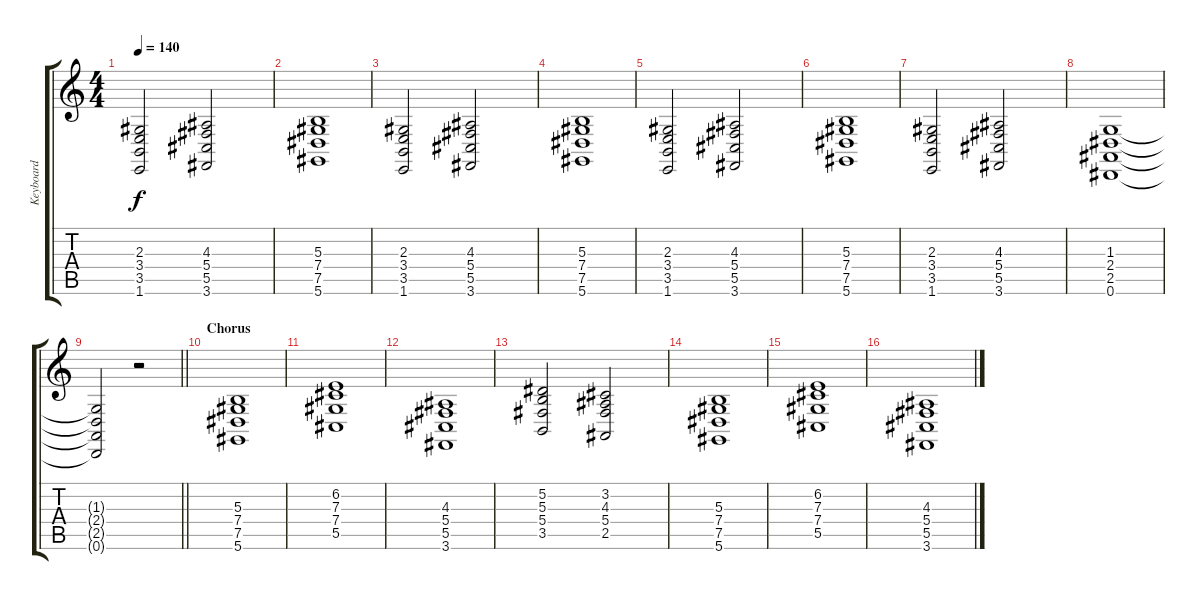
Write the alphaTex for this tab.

\track ("Keyboard" "Keyboard") {instrument synthstrings1}
\staff {score tabs}
\tuning (Eb4 Bb3 Gb3 Db3 Ab2 Eb2) {hide}
\ts (4 4)
\tempo 140
\clef g2
\ks c
(2.3 3.4 3.5 1.6).2{dy f} (4.3 5.4 5.5 3.6).2 |
(5.3 7.4 7.5 5.6).1 |
(2.3 3.4 3.5 1.6).2 (4.3 5.4 5.5 3.6).2 |
(5.3 7.4 7.5 5.6).1 |
(2.3 3.4 3.5 1.6).2 (4.3 5.4 5.5 3.6).2 |
(5.3 7.4 7.5 5.6).1 |
(2.3 3.4 3.5 1.6).2 (4.3 5.4 5.5 3.6).2 |
(1.3 2.4 2.5 0.6).1 |
\barLineRight lightlight
(1.3{t} 2.4{t} 2.5{t} 0.6{t}).2 r.2 |
\section ("" "Chorus")
(5.3 7.4 7.5 5.6).1 |
(6.2 7.3 7.4 5.5).1 |
(4.3 5.4 5.5 3.6).1 |
(5.2 5.3 5.4 3.5).2 (3.2 4.3 5.4 2.5).2 |
(5.3 7.4 7.5 5.6).1 |
(6.2 7.3 7.4 5.5).1 |
(4.3 5.4 5.5 3.6).1
